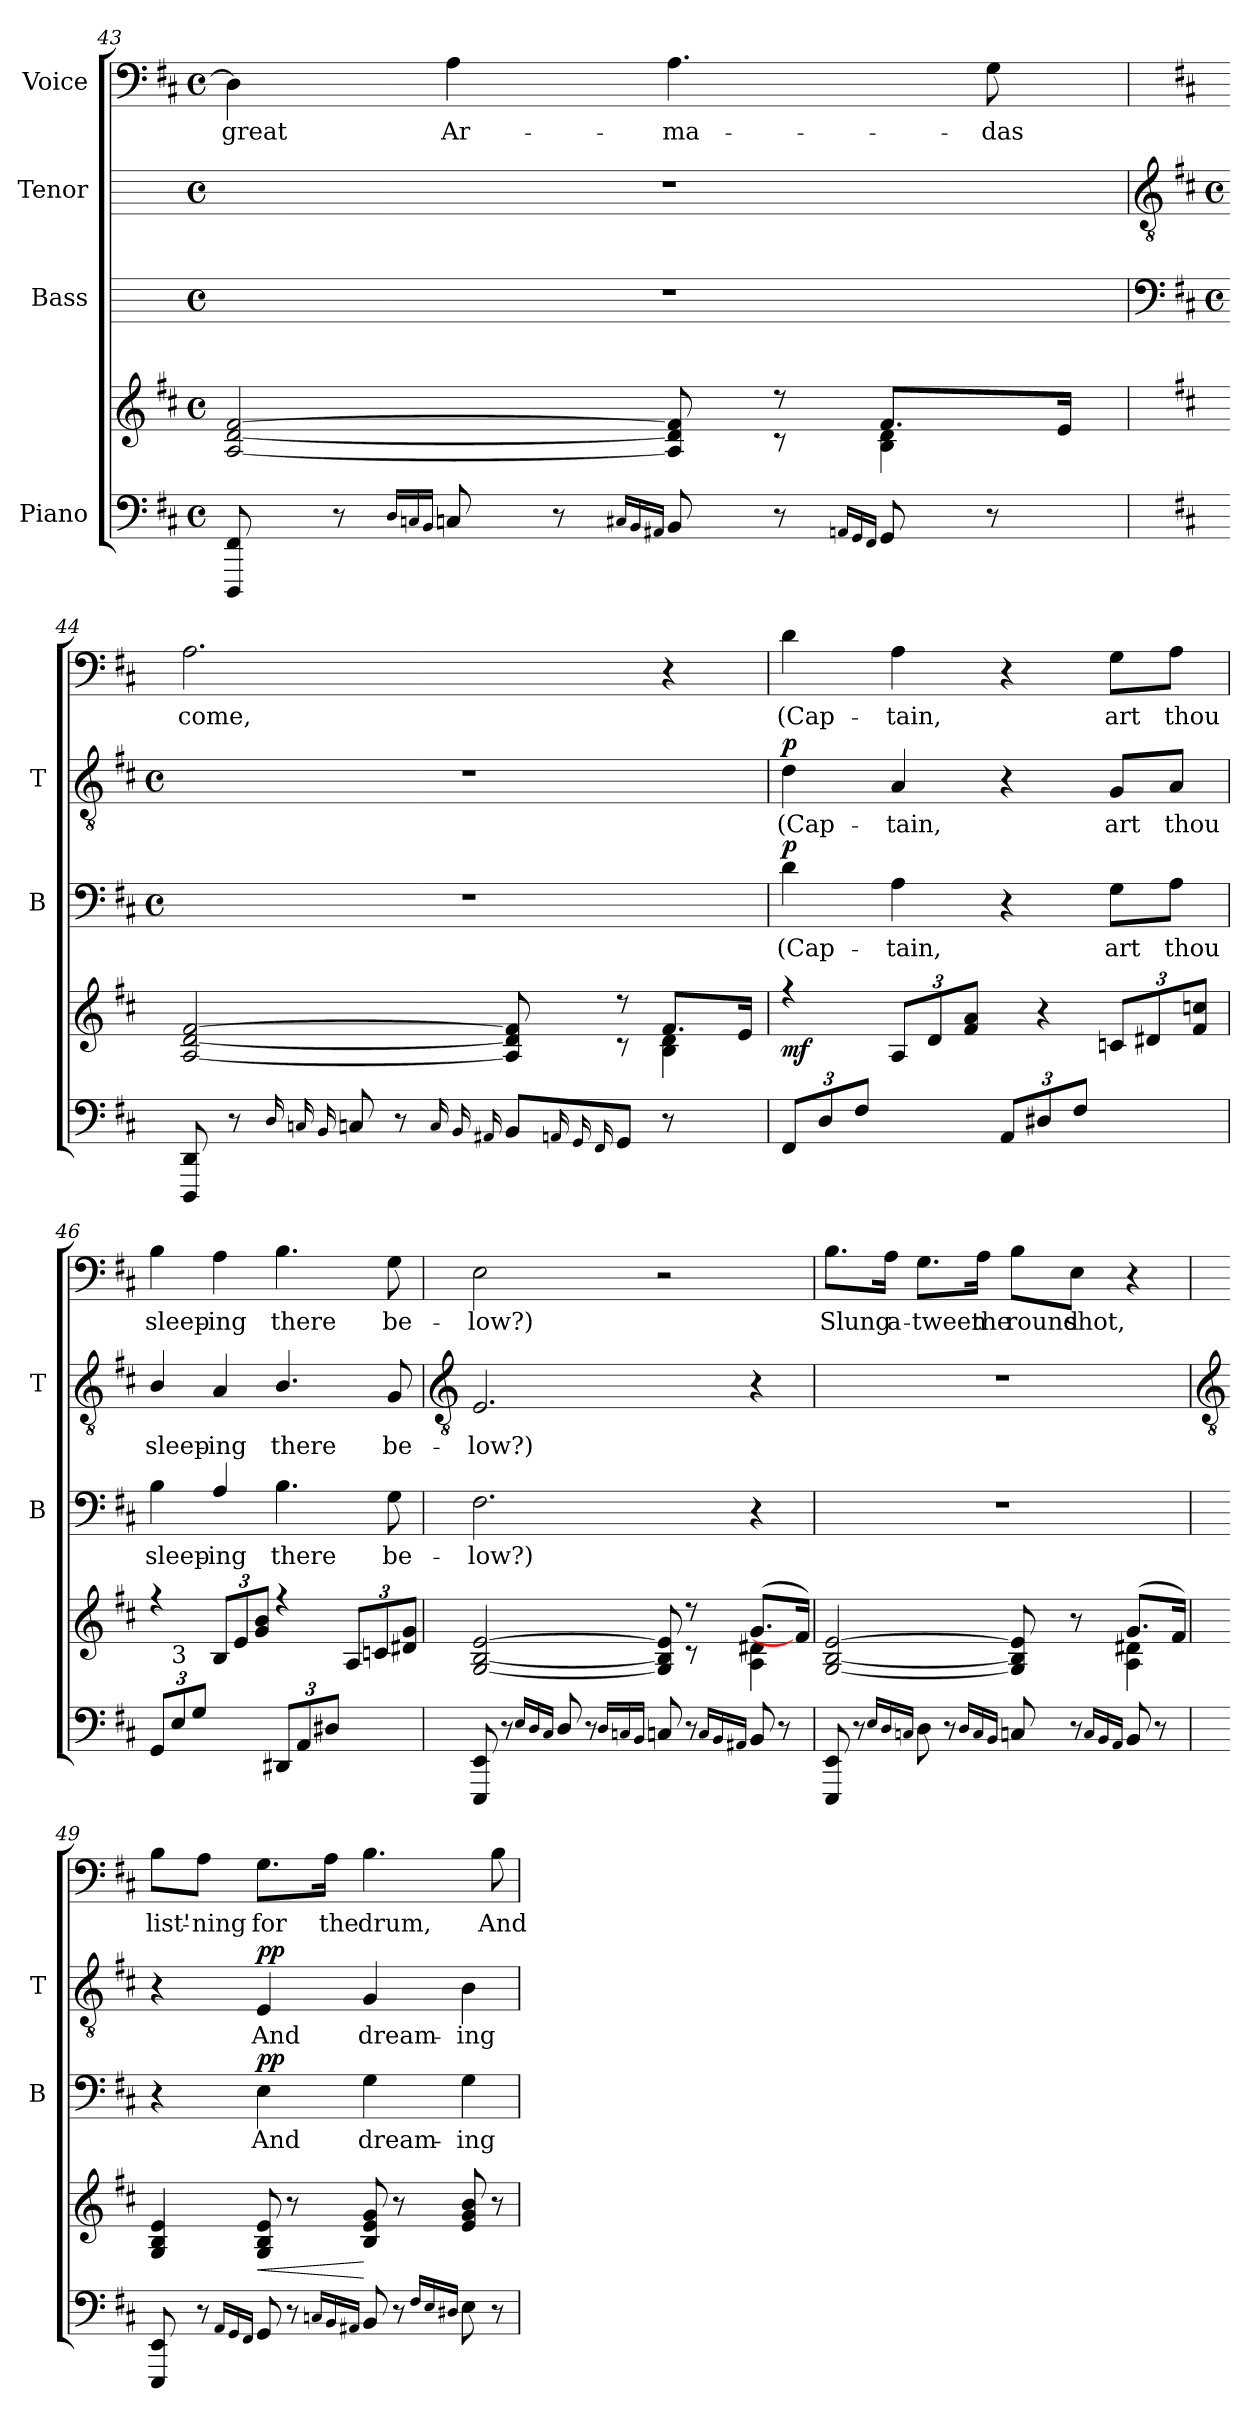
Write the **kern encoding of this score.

**kern	**kern	**dynam	**kern	**text	**dynam	**kern	**text	**dynam	**kern	**text
*part4	*part4	*part4	*part3	*part3	*part3	*part2	*part2	*part2	*part1	*part1
*staff5	*staff4	*staff4/5	*staff3	*staff3	*staff3	*staff2	*staff2	*staff2	*staff1	*staff1
*I"Piano	*	*	*I"Bass	*	*	*I"Tenor	*	*	*I"Voice	*
*	*	*	*I'B	*	*	*I'T	*	*	*	*
*clefF4	*clefG2	*	*	*	*	*	*	*	*clefF4	*
*k[f#c#]	*k[f#c#]	*	*	*	*	*	*	*	*k[f#c#]	*
*D:	*D:	*	*	*	*	*	*	*	*D:	*
*M4/4	*M4/4	*	*M4/4	*	*	*M4/4	*	*	*M4/4	*
*met(c)	*met(c)	*	*met(c)	*	*	*met(c)	*	*	*met(c)	*
=43	=43	=43	=43	=43	=43	=43	=43	=43	=43	=43
*	*^	*	*	*	*	*	*	*	*	*
!	!	!	!	!	!	!	!	!	!	!	!LO:LY:b
8DDD 8FF#	[2A/ [2d/ [2f#/	2ryy	.	1r	.	.	1r	.	.	4D]	great
8r	.	.	.	.	.	.	.	.	.	.	.
16qqDLL	.	.	.	.	.	.	.	.	.	.	.
16qqCn	.	.	.	.	.	.	.	.	.	.	.
16qqBBJJ	.	.	.	.	.	.	.	.	.	.	.
!	!	!	!	!	!	!	!	!	!	!	!LO:LY:b
8C	.	.	.	.	.	.	.	.	.	4A	Ar-
8r	.	.	.	.	.	.	.	.	.	.	.
16qqC#XLL	.	.	.	.	.	.	.	.	.	.	.
16qqBB	.	.	.	.	.	.	.	.	.	.	.
16qqAA#XJJ	.	.	.	.	.	.	.	.	.	.	.
!	!	!	!	!	!	!	!	!	!	!	!LO:LY:b
8BB	8A/] 8d/] 8f#/]	8ryy	.	.	.	.	.	.	.	4.A	-ma-
8r	8r	8r	.	.	.	.	.	.	.	.	.
16qqAAnLL	.	.	.	.	.	.	.	.	.	.	.
16qqGG	.	.	.	.	.	.	.	.	.	.	.
16qqFF#JJ	.	.	.	.	.	.	.	.	.	.	.
8GG	8.f#/L	4B\ 4d\	.	.	.	.	.	.	.	.	.
!	!	!	!	!	!	!	!	!	!	!	!LO:LY:b
8r	.	.	.	.	.	.	.	.	.	8G	-das
.	16e/J	.	.	.	.	.	.	.	.	.	.
!!LO:LB:g=z
=44	=44	=44	=44	=44	=44	=44	=44	=44	=44	=44	=44
*	*	*	*	*clefF4	*	*	*clefGv2	*	*	*	*
*	*	*	*	*k[f#c#]	*	*	*k[f#c#]	*	*	*	*
*	*	*	*	*D:	*	*	*D:	*	*	*	*
*	*	*	*	*M4/4	*	*	*M4/4	*	*	*	*
*	*	*	*	*met(c)	*	*	*met(c)	*	*	*	*
!	!	!	!	!	!	!	!	!	!	!	!LO:LY:b
8DDD 8DD	[2A/ [2d/ [2f#/	2ryy	.	1r	.	.	1r	.	.	2.A	come,
8r	.	.	.	.	.	.	.	.	.	.	.
16qqDLL	.	.	.	.	.	.	.	.	.	.	.
16qqCn	.	.	.	.	.	.	.	.	.	.	.
16qqBBJJ	.	.	.	.	.	.	.	.	.	.	.
8C	.	.	.	.	.	.	.	.	.	.	.
8r	.	.	.	.	.	.	.	.	.	.	.
16qqCLL	.	.	.	.	.	.	.	.	.	.	.
16qqBB	.	.	.	.	.	.	.	.	.	.	.
16qqAA#XJJ	.	.	.	.	.	.	.	.	.	.	.
8BBL	8A/] 8d/] 8f#/]	8ryy	.	.	.	.	.	.	.	.	.
16qqAAnL	.	.	.	.	.	.	.	.	.	.	.
16qqGG	.	.	.	.	.	.	.	.	.	.	.
16qqFF#	.	.	.	.	.	.	.	.	.	.	.
8GGJ	8r	8r	.	.	.	.	.	.	.	.	.
8r	8.f#/L	4B\ 4d\	.	.	.	.	.	.	.	4r	.
8ryy	.	.	.	.	.	.	.	.	.	.	.
.	16e/J	.	.	.	.	.	.	.	.	.	.
=45	=45	=45	=45	=45	=45	=45	=45	=45	=45	=45	=45
*	*	*^	*	*	*	*	*	*	*	*	*
!	!	!	!	!LO:DY:b	!	!LO:LY:b	!LO:DY:b	!	!LO:LY:b	!LO:DY:b	!	!LO:LY:b
(<12FF#L	4r	1ryy	4ryy	mf	4d	(Cap-	p	4d	(Cap-	p	4d	(Cap-
12D	.	.	.	.	.	.	.	.	.	.	.	.
12F#J	.	.	.	.	.	.	.	.	.	.	.	.
!	!	!	!	!	!	!LO:LY:b	!	!	!LO:LY:b	!	!	!LO:LY:b
4ryy	3ryy	.	12A/L	.	4A	-tain,	.	4A	-tain,	.	4A	-tain,
.	.	.	12d/	.	.	.	.	.	.	.	.	.
.	.	.	12f#/ 12a/J)	.	.	.	.	.	.	.	.	.
(<12AAL	.	.	4ryy	.	4r	.	.	4r	.	.	4r	.
12D#X	4r	.	.	.	.	.	.	.	.	.	.	.
12F#J	.	.	.	.	.	.	.	.	.	.	.	.
!	!	!	!	!	!	!LO:LY:b	!	!	!LO:LY:b	!	!	!LO:LY:b
4ryy	.	.	12cn/L	.	8G\L	art	.	8G/L	art	.	8G\L	art
.	6ryy	.	12d#X/	.	.	.	.	.	.	.	.	.
!	!	!	!	!	!	!LO:LY:b	!	!	!LO:LY:b	!	!	!LO:LY:b
.	.	.	.	.	8A\J	thou	.	8A/J	thou	.	8A\J	thou
.	.	.	12f#/ 12ccn/J)	.	.	.	.	.	.	.	.	.
=46	=46	=46	=46	=46	=46	=46	=46	=46	=46	=46	=46	=46
!	!	!	!	!	!	!LO:LY:b	!	!	!LO:LY:b	!	!	!LO:LY:b
(<12GGL	4r	1ryy	4ryy	.	4B	sleep-	.	4B/	sleep-	.	4B\	sleep-
!LO:TX:a:t=3	!	!	!	!	!	!	!	!	!	!	!	!
12E	.	.	.	.	.	.	.	.	.	.	.	.
12GJ	.	.	.	.	.	.	.	.	.	.	.	.
!	!	!	!	!	!	!LO:LY:b	!	!	!LO:LY:b	!	!	!LO:LY:b
4ryy	4ryy	.	12B/L	.	4A/	-ing	.	4A/	-ing	.	4A	-ing
.	.	.	12e/	.	.	.	.	.	.	.	.	.
.	.	.	12g/ 12b/J)	.	.	.	.	.	.	.	.	.
!	!	!	!	!	!	!LO:LY:b	!	!	!LO:LY:b	!	!	!LO:LY:b
(<12DD#XL	4r	.	4ryy	.	4.B	there	.	4.B/	there	.	4.B\	there
12AA	.	.	.	.	.	.	.	.	.	.	.	.
12D#XJ	.	.	.	.	.	.	.	.	.	.	.	.
4ryy	4ryy	.	12A/L	.	.	.	.	.	.	.	.	.
.	.	.	12cn/	.	.	.	.	.	.	.	.	.
!	!	!	!	!	!	!LO:LY:b	!	!	!LO:LY:b	!	!	!LO:LY:b
.	.	.	.	.	8G	be-	.	8G	be-	.	8G	be-
.	.	.	12d#X/ 12g/J)	.	.	.	.	.	.	.	.	.
*	*v	*v	*v	*	*	*	*	*	*	*	*	*
!!LO:LB:g=z
=47	=47	=47	=47	=47	=47	=47	=47	=47	=47	=47
*	*	*	*	*	*	*clefGv2	*	*	*	*
*	*^	*	*	*	*	*	*	*	*	*
*	*	*^	*	*	*	*	*	*	*	*	*
!	!	!	!	!	!	!LO:LY:b	!	!	!LO:LY:b	!	!	!LO:LY:b
*	*	*v	*v	*	*	*	*	*	*	*	*	*
8EEE 8EE	[2G/ [2B/ [2e/	2ryy	.	2.F#	-low?)	.	2.E	-low?)	.	2E	-low?)
8r	.	.	.	.	.	.	.	.	.	.	.
16qqELL	.	.	.	.	.	.	.	.	.	.	.
16qqD	.	.	.	.	.	.	.	.	.	.	.
16qqCJJ]	.	.	.	.	.	.	.	.	.	.	.
8D/	.	.	.	.	.	.	.	.	.	.	.
8r	.	.	.	.	.	.	.	.	.	.	.
16qqDLL	.	.	.	.	.	.	.	.	.	.	.
16qqC	.	.	.	.	.	.	.	.	.	.	.
16qqBBJJ	.	.	.	.	.	.	.	.	.	.	.
8C	8G/] 8B/] 8e/]	8ryy	.	.	.	.	.	.	.	2r	.
8r	8r	8r	.	.	.	.	.	.	.	.	.
16qqCLL	.	.	.	.	.	.	.	.	.	.	.
16qqBB	.	.	.	.	.	.	.	.	.	.	.
16qqAA#XJJ	.	.	.	.	.	.	.	.	.	.	.
8BB	(>8.g/L	4A\ 4d#X\	.	4r	.	.	4r	.	.	.	.
8r	.	.	.	.	.	.	.	.	.	.	.
.	16f#/J])	.	.	.	.	.	.	.	.	.	.
=48	=48	=48	=48	=48	=48	=48	=48	=48	=48	=48	=48
!	!	!	!	!	!	!	!	!	!	!	!LO:LY:b
8EEE 8EE	[2G/ [2B/ [2e/	2ryy	.	1r	.	.	1r	.	.	8.B\L	Slung
8r	.	.	.	.	.	.	.	.	.	.	.
!	!	!	!	!	!	!	!	!	!	!	!LO:LY:b
.	.	.	.	.	.	.	.	.	.	16A\Jk	a-
16qqELL	.	.	.	.	.	.	.	.	.	.	.
16qqD	.	.	.	.	.	.	.	.	.	.	.
16qqCnJJ	.	.	.	.	.	.	.	.	.	.	.
!	!	!	!	!	!	!	!	!	!	!	!LO:LY:b
8D	.	.	.	.	.	.	.	.	.	8.G\L	-tween
8r	.	.	.	.	.	.	.	.	.	.	.
!	!	!	!	!	!	!	!	!	!	!	!LO:LY:b
.	.	.	.	.	.	.	.	.	.	16A\Jk	the
16qqDLL	.	.	.	.	.	.	.	.	.	.	.
16qqC	.	.	.	.	.	.	.	.	.	.	.
16qqBBJJ	.	.	.	.	.	.	.	.	.	.	.
!	!	!	!	!	!	!	!	!	!	!	!LO:LY:b
8C	8G/] 8B/] 8e/]	4ryy	.	.	.	.	.	.	.	8B\L	round
!	!	!	!	!	!	!	!	!	!	!	!LO:LY:b
8r	8r	.	.	.	.	.	.	.	.	8E\J	shot,
16qqCLL	.	.	.	.	.	.	.	.	.	.	.
16qqBB	.	.	.	.	.	.	.	.	.	.	.
16qqAA#JJ]	.	.	.	.	.	.	.	.	.	.	.
8BB	(>8.g/L	4A\ 4d#X\	.	.	.	.	.	.	.	4r	.
8r	.	.	.	.	.	.	.	.	.	.	.
.	16f#/J)	.	.	.	.	.	.	.	.	.	.
!!LO:LB:g=z
=49	=49	=49	=49	=49	=49	=49	=49	=49	=49	=49	=49
*	*	*	*	*	*	*	*clefGv2	*	*	*	*
!	!	!	!	!	!	!	!	!	!	!	!LO:LY:b
8EEE 8EE	4G/ 4B/ 4e/	2ryy	.	4r	.	.	4r	.	.	8B\L	list'-
!	!	!	!	!	!	!	!	!	!	!	!LO:LY:b
8r	.	.	.	.	.	.	.	.	.	8A\J	-ning
16qqAALL	.	.	.	.	.	.	.	.	.	.	.
16qqGG	.	.	.	.	.	.	.	.	.	.	.
16qqFF#JJ	.	.	.	.	.	.	.	.	.	.	.
!	!	!	!LO:HP:b	!	!LO:LY:b	!LO:DY:b	!	!LO:LY:b	!LO:DY:b	!	!LO:LY:b
8GG	8G/ 8B/ 8e/	.	<	4E	And	pp	4E	And	pp	8.G\L	for
8r	8r	.	.	.	.	.	.	.	.	.	.
!	!	!	!	!	!	!	!	!	!	!	!LO:LY:b
.	.	.	.	.	.	.	.	.	.	16A\Jk	the
16qqCnLL	.	.	.	.	.	.	.	.	.	.	.
16qqBB	.	.	.	.	.	.	.	.	.	.	.
16qqAA#XJJ	.	.	.	.	.	.	.	.	.	.	.
!	!	!	!	!	!LO:LY:b	!	!	!LO:LY:b	!	!	!LO:LY:b
8BB	8B/ 8e/ 8g/	2ryy	[	4G	dream-	.	4G	dream-	.	4.B	drum,
8r	8r	.	.	.	.	.	.	.	.	.	.
16qqF#LL	.	.	.	.	.	.	.	.	.	.	.
16qqE	.	.	.	.	.	.	.	.	.	.	.
16qqD#XJJ	.	.	.	.	.	.	.	.	.	.	.
!	!	!	!	!	!LO:LY:b	!	!	!LO:LY:b	!	!	!
8E	8e/ 8g/ 8b/	.	.	4G	-ing	.	4B	-ing	.	.	.
!	!	!	!	!	!	!	!	!	!	!	!LO:LY:b
8r	8r	.	.	.	.	.	.	.	.	8B	And
*	*v	*v	*	*	*	*	*	*	*	*	*
=	=	=	=	=	=	=	=	=	=	=
*-	*-	*-	*-	*-	*-	*-	*-	*-	*-	*-
